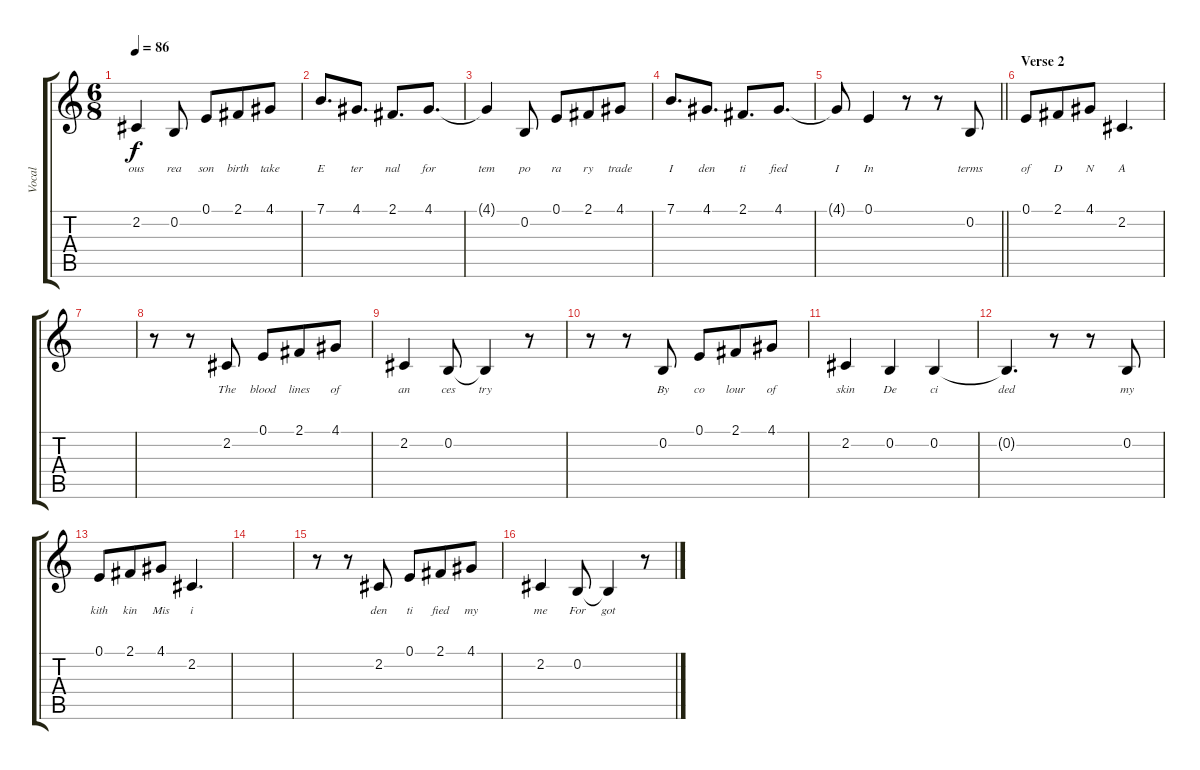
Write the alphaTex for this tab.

\track ("Vocal" "Vocal") {instrument acousticgrandpiano}
\staff {score tabs}
\tuning (E4 B3 G3 D3 A2 E2) {hide}
\ts (6 8)
\tempo 86
\clef g2
\ks c
2.2.4{lyrics (0 "ous") lyrics (1 "") lyrics (2 "") lyrics (3 "") lyrics (4 "") dy f} 0.2.8{lyrics (0 "rea") lyrics (1 "") lyrics (2 "") lyrics (3 "") lyrics (4 "")} 0.1.8{lyrics (0 "son") lyrics (1 "") lyrics (2 "") lyrics (3 "") lyrics (4 "")} 2.1.8{lyrics (0 "birth") lyrics (1 "") lyrics (2 "") lyrics (3 "") lyrics (4 "")} 4.1.8{lyrics (0 "take") lyrics (1 "") lyrics (2 "") lyrics (3 "") lyrics (4 "")} |
7.1.8{d lyrics (0 "E") lyrics (1 "") lyrics (2 "") lyrics (3 "") lyrics (4 "")} 4.1.8{d lyrics (0 "ter") lyrics (1 "") lyrics (2 "") lyrics (3 "") lyrics (4 "")} 2.1.8{d lyrics (0 "nal") lyrics (1 "") lyrics (2 "") lyrics (3 "") lyrics (4 "")} 4.1.8{d lyrics (0 "for") lyrics (1 "") lyrics (2 "") lyrics (3 "") lyrics (4 "")} |
4.1{t}.4{lyrics (0 "tem") lyrics (1 "") lyrics (2 "") lyrics (3 "") lyrics (4 "")} 0.2.8{lyrics (0 "po") lyrics (1 "") lyrics (2 "") lyrics (3 "") lyrics (4 "")} 0.1.8{lyrics (0 "ra") lyrics (1 "") lyrics (2 "") lyrics (3 "") lyrics (4 "")} 2.1.8{lyrics (0 "ry") lyrics (1 "") lyrics (2 "") lyrics (3 "") lyrics (4 "")} 4.1.8{lyrics (0 "trade") lyrics (1 "") lyrics (2 "") lyrics (3 "") lyrics (4 "")} |
7.1.8{d lyrics (0 "I") lyrics (1 "") lyrics (2 "") lyrics (3 "") lyrics (4 "")} 4.1.8{d lyrics (0 "den") lyrics (1 "") lyrics (2 "") lyrics (3 "") lyrics (4 "")} 2.1.8{d lyrics (0 "ti") lyrics (1 "") lyrics (2 "") lyrics (3 "") lyrics (4 "")} 4.1.8{d lyrics (0 "fied") lyrics (1 "") lyrics (2 "") lyrics (3 "") lyrics (4 "")} |
\barLineRight lightlight
4.1{t}.8{lyrics (0 "I") lyrics (1 "") lyrics (2 "") lyrics (3 "") lyrics (4 "")} 0.1.4{lyrics (0 "In") lyrics (1 "") lyrics (2 "") lyrics (3 "") lyrics (4 "")} r.8 r.8 0.2.8{lyrics (0 "terms") lyrics (1 "") lyrics (2 "") lyrics (3 "") lyrics (4 "")} |
\section ("" "Verse 2")
0.1.8{lyrics (0 "of") lyrics (1 "") lyrics (2 "") lyrics (3 "") lyrics (4 "")} 2.1.8{lyrics (0 "D") lyrics (1 "") lyrics (2 "") lyrics (3 "") lyrics (4 "")} 4.1.8{lyrics (0 "N") lyrics (1 "") lyrics (2 "") lyrics (3 "") lyrics (4 "")} 2.2.4{d lyrics (0 "A") lyrics (1 "") lyrics (2 "") lyrics (3 "") lyrics (4 "")} |
|
r.8 r.8 2.2.8{lyrics (0 "The") lyrics (1 "") lyrics (2 "") lyrics (3 "") lyrics (4 "")} 0.1.8{lyrics (0 "blood") lyrics (1 "") lyrics (2 "") lyrics (3 "") lyrics (4 "")} 2.1.8{lyrics (0 "lines") lyrics (1 "") lyrics (2 "") lyrics (3 "") lyrics (4 "")} 4.1.8{lyrics (0 "of") lyrics (1 "") lyrics (2 "") lyrics (3 "") lyrics (4 "")} |
2.2.4{lyrics (0 "an") lyrics (1 "") lyrics (2 "") lyrics (3 "") lyrics (4 "")} 0.2.8{lyrics (0 "ces") lyrics (1 "") lyrics (2 "") lyrics (3 "") lyrics (4 "")} 0.2{t}.4{lyrics (0 "try") lyrics (1 "") lyrics (2 "") lyrics (3 "") lyrics (4 "")} r.8 |
r.8 r.8 0.2.8{lyrics (0 "By") lyrics (1 "") lyrics (2 "") lyrics (3 "") lyrics (4 "")} 0.1.8{lyrics (0 "co") lyrics (1 "") lyrics (2 "") lyrics (3 "") lyrics (4 "")} 2.1.8{lyrics (0 "lour") lyrics (1 "") lyrics (2 "") lyrics (3 "") lyrics (4 "")} 4.1.8{lyrics (0 "of") lyrics (1 "") lyrics (2 "") lyrics (3 "") lyrics (4 "")} |
2.2.4{lyrics (0 "skin") lyrics (1 "") lyrics (2 "") lyrics (3 "") lyrics (4 "")} 0.2.4{lyrics (0 "De") lyrics (1 "") lyrics (2 "") lyrics (3 "") lyrics (4 "")} 0.2.4{lyrics (0 "ci") lyrics (1 "") lyrics (2 "") lyrics (3 "") lyrics (4 "")} |
0.2{t}.4{d lyrics (0 "ded") lyrics (1 "") lyrics (2 "") lyrics (3 "") lyrics (4 "")} r.8 r.8 0.2.8{lyrics (0 "my") lyrics (1 "") lyrics (2 "") lyrics (3 "") lyrics (4 "")} |
0.1.8{lyrics (0 "kith") lyrics (1 "") lyrics (2 "") lyrics (3 "") lyrics (4 "")} 2.1.8{lyrics (0 "kin") lyrics (1 "") lyrics (2 "") lyrics (3 "") lyrics (4 "")} 4.1.8{lyrics (0 "Mis") lyrics (1 "") lyrics (2 "") lyrics (3 "") lyrics (4 "")} 2.2.4{d lyrics (0 "i") lyrics (1 "") lyrics (2 "") lyrics (3 "") lyrics (4 "")} |
|
r.8 r.8 2.2.8{lyrics (0 "den") lyrics (1 "") lyrics (2 "") lyrics (3 "") lyrics (4 "")} 0.1.8{lyrics (0 "ti") lyrics (1 "") lyrics (2 "") lyrics (3 "") lyrics (4 "")} 2.1.8{lyrics (0 "fied") lyrics (1 "") lyrics (2 "") lyrics (3 "") lyrics (4 "")} 4.1.8{lyrics (0 "my") lyrics (1 "") lyrics (2 "") lyrics (3 "") lyrics (4 "")} |
2.2.4{lyrics (0 "me") lyrics (1 "") lyrics (2 "") lyrics (3 "") lyrics (4 "")} 0.2.8{lyrics (0 "For") lyrics (1 "") lyrics (2 "") lyrics (3 "") lyrics (4 "")} 0.2{t}.4{lyrics (0 "got") lyrics (1 "") lyrics (2 "") lyrics (3 "") lyrics (4 "")} r.8
